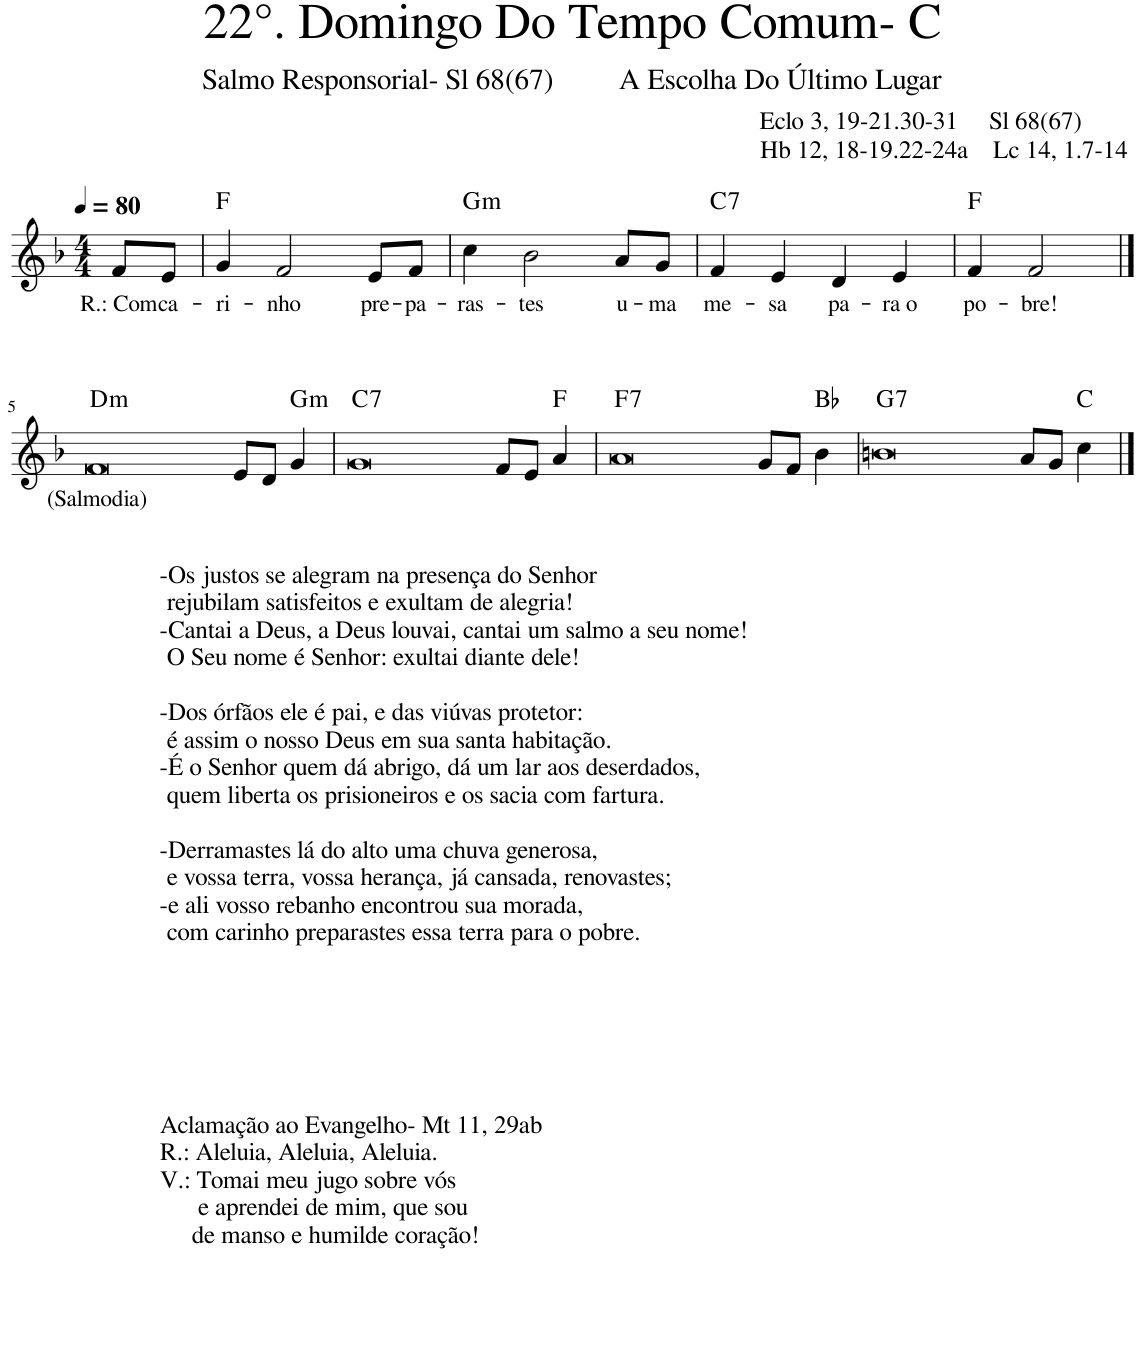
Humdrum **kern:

**kern	**text	**harte
*part1	*part1	*part1
*staff1	*staff1	*
*I"Voz	*	*
*I'Vo.	*	*
*clefG2	*	*
*k[b-]	*	*
*M4/4	*	*
*MM80	*	*
=	=	=
!	!LO:LY:b	!
8f/L	R.: Com	.
!	!LO:LY:b	!
8e/J	ca-	.
=1	=1	=1
!	!LO:LY:b	!
4g/	-ri-	F:maj
!	!LO:LY:b	!
2f/	-nho	.
!	!LO:LY:b	!
8e/L	pre-	.
!	!LO:LY:b	!
8f/J	-pa-	.
=2	=2	=2
!	!LO:LY:b	!LO:H:kt=m
4cc\	-ras-	G:min
!	!LO:LY:b	!
2b-\	-tes	.
!	!LO:LY:b	!
8a/L	u-	.
!	!LO:LY:b	!
8g/J	-ma	.
=3	=3	=3
!	!LO:LY:b	!LO:H:kt=7
4f/	me-	C:7
!	!LO:LY:b	!
4e/	-sa	.
!	!LO:LY:b	!
4d/	pa-	.
!	!LO:LY:b	!
4e/	-ra o	.
=4	=4	=4
!	!LO:LY:b	!
4f/	po-	F:maj
!	!LO:LY:b	!
2f/	-bre!	.
!!LO:LB:g=z
==5	==5	==5
!LO:TX:b:t=-Os justos se alegram na presença do Senhor	!	!
!LO:TX:b:t=rejubilam satisfeitos e exultam de alegria!	!	!
!LO:TX:b:t=-Cantai a Deus, a Deus louvai, cantai um salmo a seu nome!	!	!
!LO:TX:b:t=O Seu nome é Senhor&colon; exultai diante dele!	!	!
!LO:TX:b:t=-Dos órfãos ele é pai, e das viúvas protetor&colon;	!	!
!LO:TX:b:t=é assim o nosso Deus em sua santa habitação.	!	!
!LO:TX:b:t=-É o Senhor quem dá abrigo, dá um lar aos deserdados,	!	!
!LO:TX:b:t=quem liberta os prisioneiros e os sacia com fartura.	!	!
!LO:TX:b:t=-Derramastes lá do alto uma chuva generosa,	!	!
!LO:TX:b:t=e vossa terra, vossa herança, já cansada, renovastes;	!	!
!LO:TX:b:t=-e ali vosso rebanho encontrou sua morada,	!	!
!LO:TX:b:t=com carinho preparastes essa terra para o pobre.	!	!
!LO:TX:b:t=Aclamação ao Evangelho- Mt 11, 29ab	!	!
!LO:TX:b:t=R.&colon; Aleluia, Aleluia, Aleluia.	!	!
!LO:TX:b:t=V.&colon; Tomai meu jugo sobre vós	!	!
!LO:TX:b:t=e aprendei de mim, que sou	!	!
!LO:TX:b:t=de manso e humilde coração!	!	!
!	!LO:LY:b	!LO:H:kt=m
[1f	(Salmodia)	D:min
1ryy	.	.
8e/L	.	.
8d/J	.	.
!	!	!LO:H:kt=m
4g/	.	G:min
=6	=6	=6
!	!	!LO:H:kt=7
[1g	.	C:7
1f]	.	.
8f/L	.	.
8e/J	.	.
4a/	.	F:maj
=7	=7	=7
!	!	!LO:H:kt=7
[1a	.	F:7
1g]	.	.
8g/L	.	.
8f/J	.	.
4b-\	.	Bb:maj
=8	=8	=8
!	!	!LO:H:kt=7
[1bn	.	G:7
1a]	.	.
8a/L	.	.
8g/J	.	.
4cc\	.	C:maj
==9	==9	==9
1b]	.	.
=	=	=
*-	*-	*-
